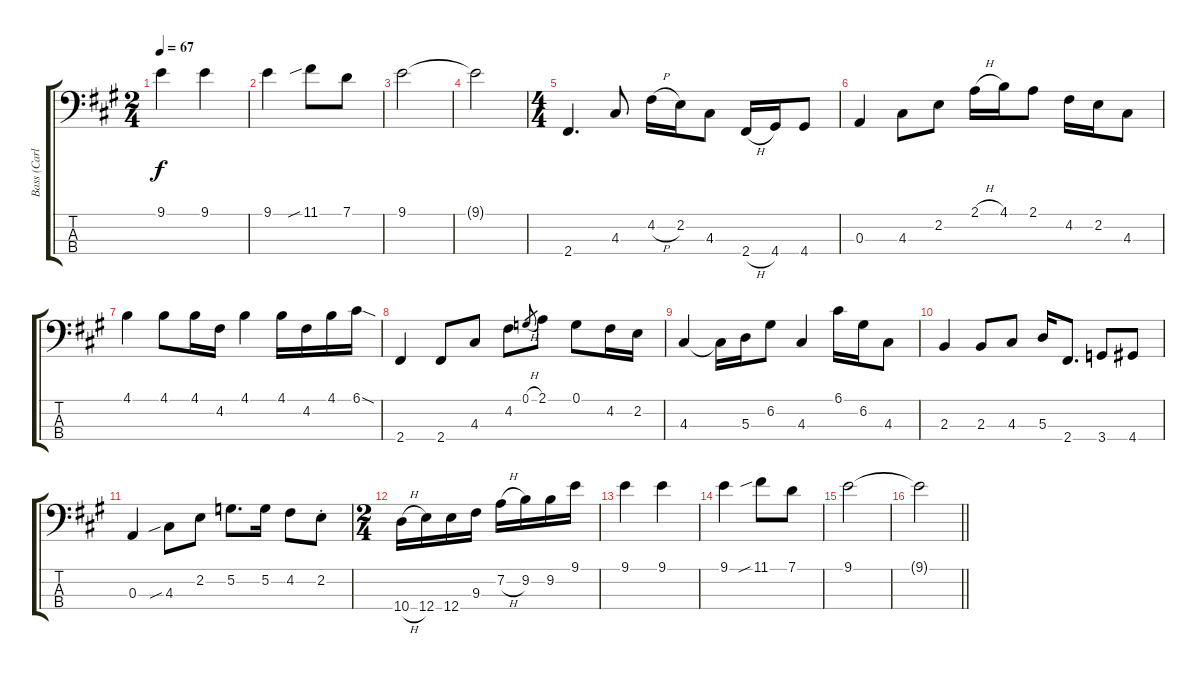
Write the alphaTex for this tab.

\track ("Bass (Carl Radle)" "Bass (Carl") {instrument electricbassfinger}
\staff {score tabs}
\tuning (G2 D2 A1 E1) {hide}
\ts (2 4)
\tempo 67
\clef f4
\ks a
9.1.4{dy f} 9.1.4 |
9.1.4 11.1{sib}.8 7.1.8 |
9.1.2 |
9.1{t}.2 |
\ts (4 4)
2.4.4{d} 4.3.8 4.2{h}.16 2.2.16 4.3.8 2.4{h}.16 4.4.16 4.4.8 |
0.3.4 4.3.8 2.2.8 2.1{h}.16 4.1.16 2.1.8 4.2.16 2.2.16 4.3.8 |
4.1.4 4.1.8 4.1.16 4.2.16 4.1.4 4.1.16 4.2.16 4.1.16 6.1{sod}.16 |
2.4.4 2.4.8 4.3.8 4.2.8 0.1{h}.8{gr} 2.1.8 0.1.8 4.2.16 2.2.16 |
4.3.4 4.3{t}.16 5.3.16 6.2.8 4.3.4 6.1.16 6.2.16 4.3.8 |
2.3.4 2.3.8 4.3.8 5.3.16 2.4.8{d} 3.4.8 4.4.8 |
0.3.4 4.3{sib}.8 2.2.8 5.2.8{d} 5.2.16 4.2.8 2.2{st}.8 |
\ts (2 4)
10.4{h}.16 12.4.16 12.4.16 9.3.16 7.2{h}.16 9.2.16 9.2.16 9.1.16 |
9.1.4 9.1.4 |
9.1.4 11.1{sib}.8 7.1.8 |
9.1.2 |
\barLineRight lightlight
9.1{t}.2
